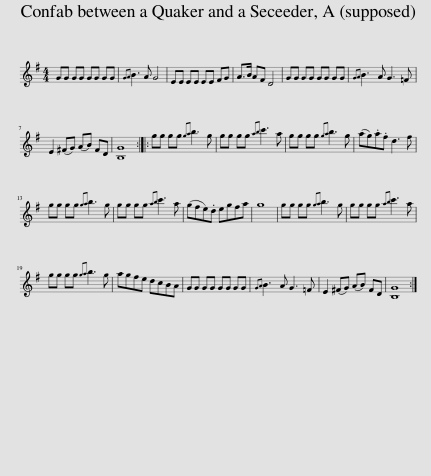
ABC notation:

X:1
L:1/8
M:4/4
I:linebreak $
K:G
V:1 treble
V:1
 GG GG GG GG |{GA} B3 A G4 | EE EE EE FG | A>B AF D4 | GG GG GG GG | %5
{GA} B3 A G3 =F |$ E2 (^FG) (AB) FD | [B,G]8 :: gg gg{ga} b3 g | gg gg{ab} c'3 a | %10
 gg gg{ga} b3 g | (ag).a.f d3 f |$ gg gg{ga} b3 g | gg gg{ab} c'3 a | (gfe).d egfa | %15
 g8 | gg gg{ga} b3 g | gg gg{ab} c'3 a |$ gg gg{ga} b3 g | agfe dcBA | %20
 GG GG GG GG |{GA} B3 A G3 =F | E2 (^FG) (AB) FD | [B,G]8 :| %24
